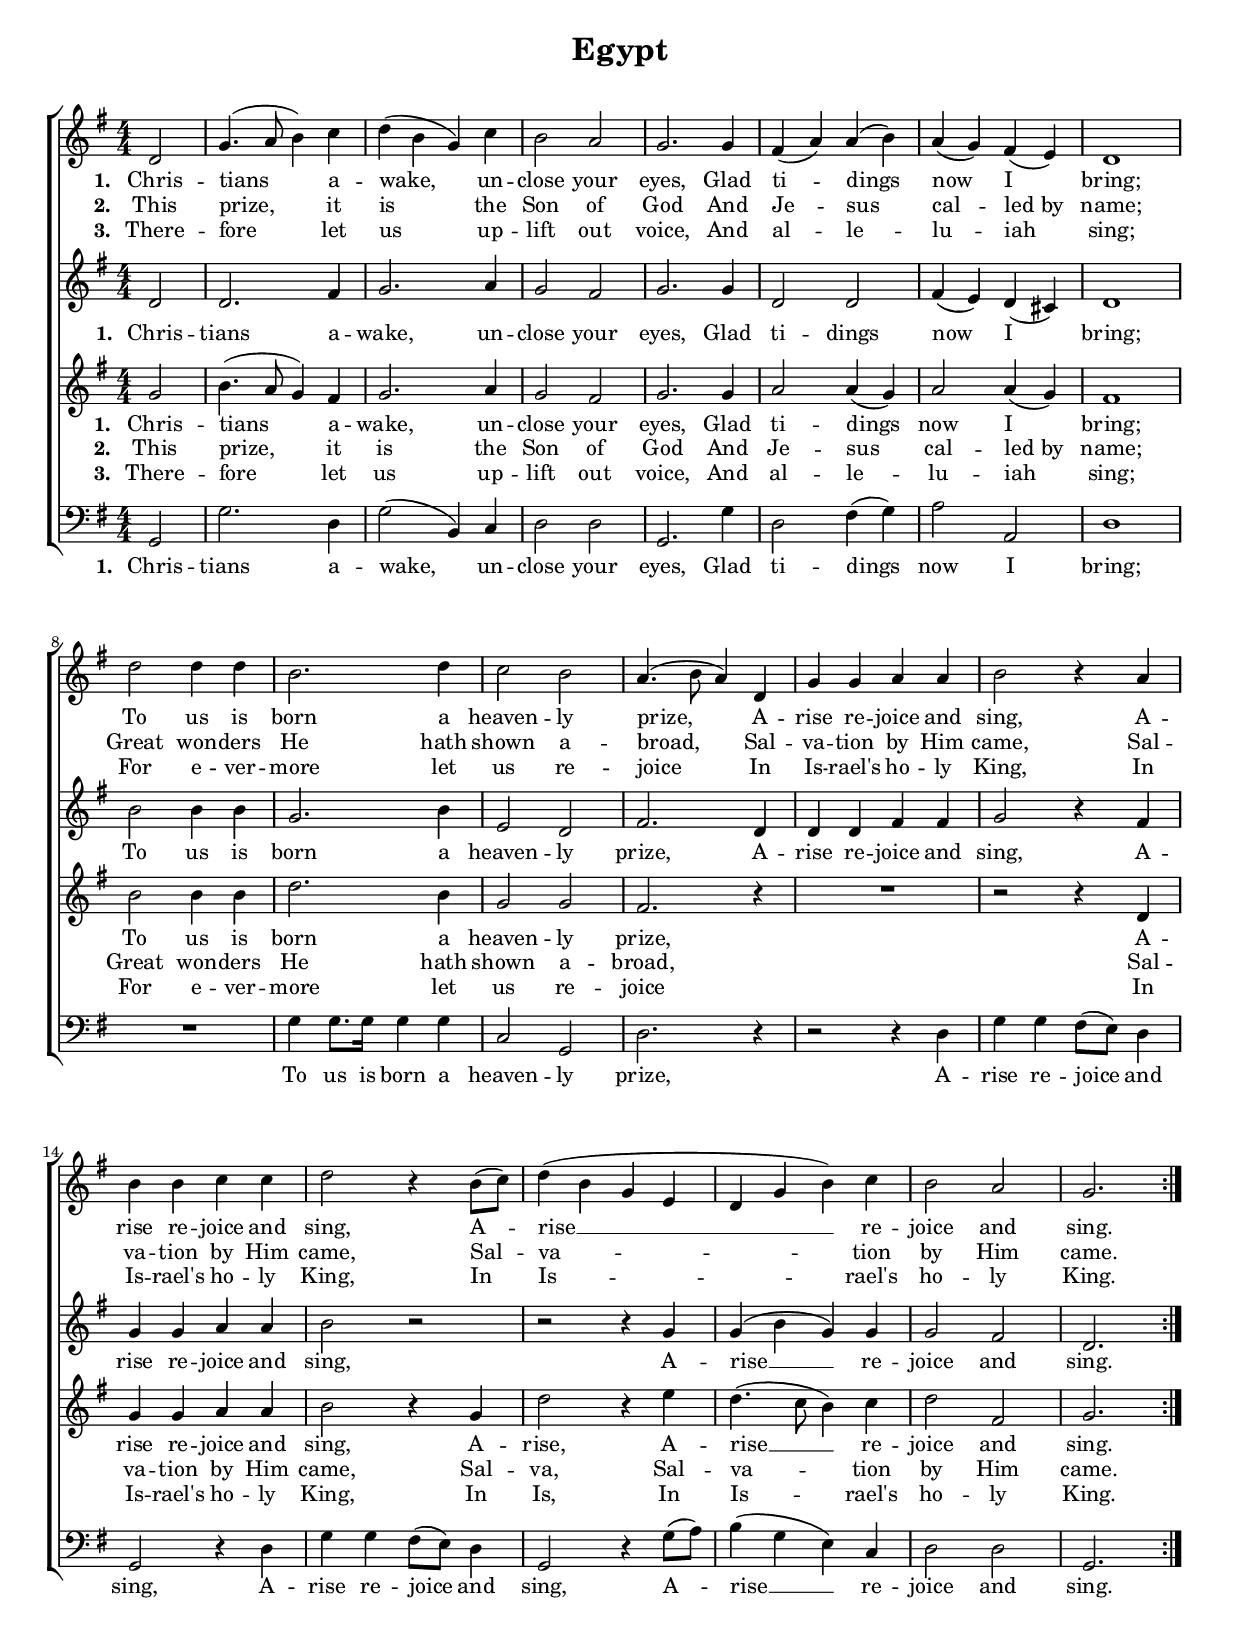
\header {
title = "Egypt"
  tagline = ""  % removed
}


	#(set-global-staff-size 17)
\paper {
print-page-number = ##f
	markup-system-spacing #'basic-distance = #15
	system-system-spacing #'basic-distance = #20

    paper-width = 21.0\cm
    paper-height = 29.7\cm
    top-margin = 1.0\cm
    bottom-margin = 2.0\cm 
    left-margin = 1.0\cm
    right-margin = 1.0\cm
    }
\layout {
	indent = 0.0\cm 
	}


PartPOneVoiceOne =  \relative d' {
    \clef "treble" \key g \major \numericTimeSignature\time 4/4 
	\partial 2 \repeat volta 2 {
	d2 | % 2
    g4. ( a8 b4 ) c4 | % 3
    d4 ( b4 g4 ) c4 | % 4
    b2 a2 | % 5
    g2. g4 | % 6
    fis4 ( a4 ) a4 ( b4 )  | % 7
    a4 ( g4 ) fis4 ( e4 ) | % 8
    d1 | % 9
    d'2 d4 d4 | \barNumberCheck #10
    b2. d4 | % 11
    c2 b2 | % 12
    a4. ( b8 a4 ) d,4  | % 13
    g4 g4 a4 a4 | % 14
    b2 r4 a4 | % 15
    b4 b4 c4 c4 | % 16
    d2 r4 b8 ([ c8 ]) | % 17
    d4 ( b4 g4 e4  | % 18
    d4 g4 b4 ) c4 | % 19
    b2 a2 | \barNumberCheck #20
    g2. }
    }

PartPOneVoiceOneLyricsOne =  \lyricmode {
\set stanza = "1. "
Chris -- tians a -- wake, un -- close your eyes,
Glad ti -- dings now I bring;
To us is born a heaven -- ly prize,
A -- rise re -- joice and sing,
A -- rise re -- joice and sing,
A -- rise __ re -- joice and sing.
    }

PartPOneVoiceOneLyricsTwo =  \lyricmode {
\set stanza = "2. "
	This prize, it is the Son of God
	And Je -- sus cal -- led_by name;
	Great won -- ders He hath shown a -- broad,
	Sal -- va -- tion by Him came,
	Sal -- va -- tion by Him came,
	Sal -- va -- tion by Him came.
	}
	
PartPOneVoiceOneLyricsThree =  \lyricmode {
\set stanza = "3. "
There -- fore let us up -- lift out voice,
And al -- le -- lu -- iah sing;
For e -- ver -- more let us re -- joice
In Is -- rael's ho -- ly King,
In Is -- rael's ho -- ly King,
In Is -- rael's ho -- ly King.
}
	
PartPTwoVoiceOne =  \relative d' {
    \clef "treble" \key g \major \numericTimeSignature\time 4/4
	\partial 2 \repeat volta 2 {
	d2 | % 2
    d2. fis4 | % 3
    g2. a4 | % 4
    g2 fis2 | % 5
    g2. g4 | % 6
    d2 d2  | % 7
    fis4 ( e4 ) d4 ( cis4 ) | % 8
    d1 | % 9
    b'2 b4 b4 | \barNumberCheck #10
    g2. b4 | % 11
    e,2 d2 | % 12
    fis2. d4  | % 13
    d4 d4 fis4 fis4 | % 14
    g2 r4 fis4 | % 15
    g4 g4 a4 a4 | % 16
    b2 r2 | % 17
    r2 r4 g4  | % 18
    g4 ( b4 g4 ) g4 | % 19
    g2 fis2 | \barNumberCheck #20
    d2. }
    }

PartPTwoVoiceOneLyricsOne =  \lyricmode { Christ -- ians a -- wake un --
    close your "eyes," Glad ti -- dings now I "bring;" To us is born a
    heaven -- ly prize A -- "rise," re -- \skip4 joiceand "sing," A --
    "rise," re -- joice and "sing," a -- "rise," re -- joice and "sing."
    }
PartPThreeVoiceOne =  \relative g' {
    \clef "treble" \key g \major \numericTimeSignature\time 4/4
	\partial 2 \repeat volta 2 {
	g2 | % 2
    b4. ( a8 g4 ) fis4 | % 3
    g2. a4 | % 4
    g2 fis2 | % 5
    g2. g4 | % 6
    a2 a4 ( g4 )  | % 7
    a2 a4 ( g4 ) | % 8
    fis1 | % 9
    b2 b4 b4 | \barNumberCheck #10
    d2. b4 | % 11
    g2 g2 | % 12
    fis2. r4  | % 13
    R1 | % 14
    r2 r4 d4 | % 15
    g4 g4 a4 a4 | % 16
    b2 r4 g4 | % 17
    d'2 r4 e4  | % 18
    d4. ( c8 b4 ) c4 | % 19
    d2 fis,2 | \barNumberCheck #20
    g2. }
    }
	
PartPOneVoiceTwoLyricsOne =  \lyricmode {
\set stanza = "1. "
Chris -- tians a -- wake, un -- close your eyes,
Glad ti -- dings now I bring;
To us is born a heaven -- ly prize,
A -- rise re -- joice and sing,
A -- rise, 
A -- rise __ re -- joice and sing.
    }

PartPOneVoiceTwoLyricsTwo =  \lyricmode {
\set stanza = "2. "
	This prize, it is the Son of God
	And Je -- sus cal -- led_by name;
	Great won -- ders He hath shown a -- broad,
	Sal -- va -- tion by Him came,
	Sal -- va,
	Sal -- va -- tion by Him came.
	}
	
PartPOneVoiceTwoLyricsThree =  \lyricmode {
\set stanza = "3. "
There -- fore let us up -- lift out voice,
And al -- le -- lu -- iah sing;
For e -- ver -- more let us re -- joice
In Is -- rael's ho -- ly King,
In Is,
In Is -- rael's ho -- ly King.
}

PartPThreeVoiceOneLyricsOne =  \lyricmode { Christ -- ians a -- wake un
    -- close your "eyes," Glad ti -- dings now I "bring;" To us is bom a
    heaven -- ly prize A -- "rise," re -- joice and "sing," A -- rise a
    -- "rise," re -- joice and "sing." }
PartPFourVoiceOne =  \relative g, {
    \clef "bass" \key g \major \numericTimeSignature\time 4/4 
	\partial 2 \repeat volta 2 {
	g2  | % 2
    g'2. d4 | % 3
    g2 ( b,4 ) c4 | % 4
    d2 d2 | % 5
    g,2. g'4 | % 6
    d2 fis4 ( g4 )  | % 7
    a2 a,2 | % 8
    d1 | % 9
    R1 | \barNumberCheck #10
    g4 g8. [ g16 ] g4 g4 | % 11
    c,2 g2 | % 12
    d'2. r4  | % 13
    r2 r4 d4 | % 14
    g4 g4 fis8 ( [ e8 ) ] d4 | % 15
    g,2 r4 d'4 | % 16
    g4 g4 fis8 ( [ e8 ) ] d4 | % 17
    g,2 r4 g'8 ( [ a8 ) ]  | % 18
    b4 ( g4 e4 ) c4 | % 19
    d2 d2 | \barNumberCheck #20
    g,2. }
    }

PartPFourVoiceOneLyricsOne =  \lyricmode { Christ -- ians a -- wake un
    -- close your "eyes," Glad ti -- dings now I "bring;" To us isbom a
    heaven -- ly prize A -- "rise," re -- joice and "sing," A -- "rise,"
    re -- joice and "sing," a -- "rise," re -- joice and "sing." }


% The score definition
\score {
\new ChoirStaff
    <<
        \new Staff <<
            
            \context Staff << 
                \context Voice = "PartPOneVoiceOne" { \PartPOneVoiceOne }
                \new Lyrics \lyricsto "PartPOneVoiceOne" \PartPOneVoiceOneLyricsOne
				\new Lyrics \lyricsto "PartPOneVoiceOne" \PartPOneVoiceOneLyricsTwo
				\new Lyrics \lyricsto "PartPOneVoiceOne" 
				\PartPOneVoiceOneLyricsThree
							>>
					>>
        \new Staff <<
            \context Staff << 
                \context Voice = "PartPTwoVoiceOne" { \PartPTwoVoiceOne }
				\new Lyrics \lyricsto "PartPTwoVoiceOne" \PartPOneVoiceOneLyricsOne
				%\new Lyrics \lyricsto "PartPTwoVoiceOne"
				%\new Lyrics \lyricsto "PartPTwoVoiceOne" 
				%\PartPOneVoiceOneLyricsThree
				
							>>
            >>
        \new Staff <<
            \context Staff << 
                \context Voice = "PartPThreeVoiceOne" { \PartPThreeVoiceOne }
				\new Lyrics \lyricsto "PartPThreeVoiceOne"  \PartPOneVoiceTwoLyricsOne
				\new Lyrics \lyricsto "PartPThreeVoiceOne"  \PartPOneVoiceTwoLyricsTwo
				\new Lyrics \lyricsto "PartPThreeVoiceOne"  \PartPOneVoiceTwoLyricsThree
				
                >>
            >>
        \new Staff <<
           \context Staff << 
                \context Voice = "PartPFourVoiceOne" { \PartPFourVoiceOne }
				\new Lyrics \lyricsto "PartPFourVoiceOne"  \PartPOneVoiceOneLyricsOne
				%\new Lyrics \lyricsto "PartPFourVoiceOne"  
				%\new Lyrics \lyricsto "PartPFourVoiceOne"
				%\PartPOneVoiceOneLyricsThree
                
							>>
            >>
        
    >>
  }  